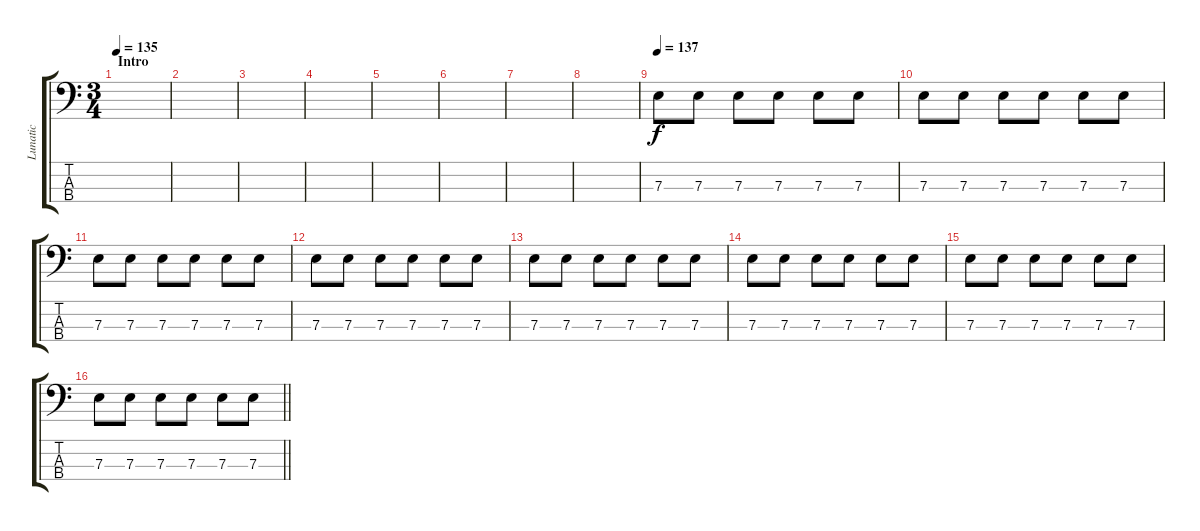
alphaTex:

\track ("Lunatic" "Lunatic") {instrument electricbasspick}
\staff {score tabs}
\tuning (G2 D2 A1 E1) {hide}
\ts (3 4)
\section ("" "Intro")
\tempo 135
\clef f4
\ks c
|
|
|
|
|
|
|
|
\tempo 137
7.3.8 7.3.8 7.3.8 7.3.8 7.3.8 7.3.8 |
7.3.8 7.3.8 7.3.8 7.3.8 7.3.8 7.3.8 |
7.3.8 7.3.8 7.3.8 7.3.8 7.3.8 7.3.8 |
7.3.8 7.3.8 7.3.8 7.3.8 7.3.8 7.3.8 |
7.3.8 7.3.8 7.3.8 7.3.8 7.3.8 7.3.8 |
7.3.8 7.3.8 7.3.8 7.3.8 7.3.8 7.3.8 |
7.3.8 7.3.8 7.3.8 7.3.8 7.3.8 7.3.8 |
\barLineRight lightlight
7.3.8 7.3.8 7.3.8 7.3.8 7.3.8 7.3.8
